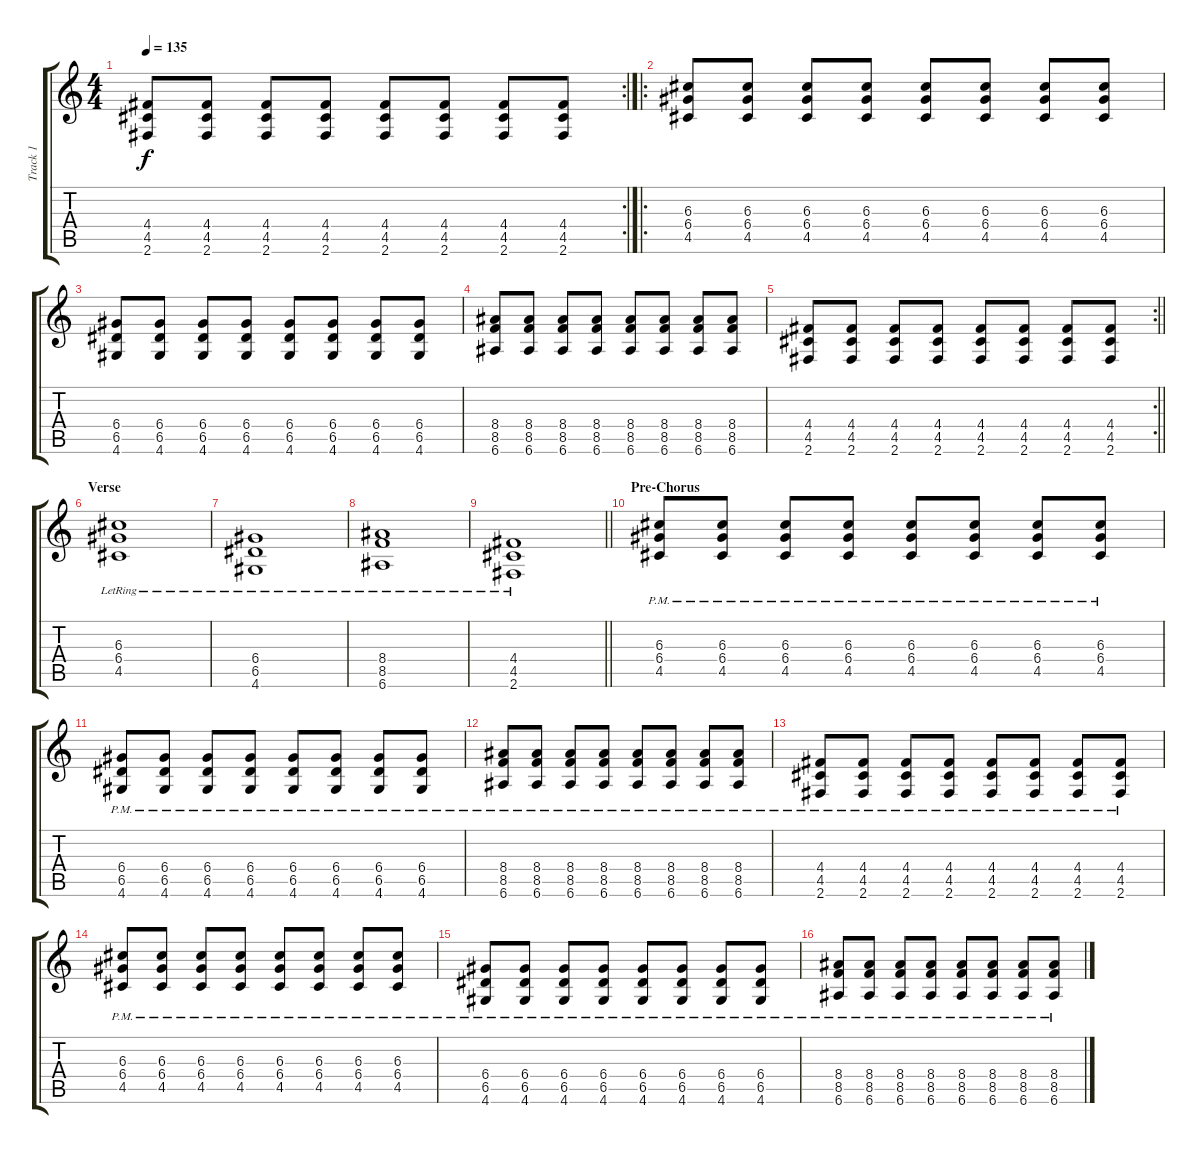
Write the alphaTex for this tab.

\track ("Track 1" "Track 1") {instrument overdrivenguitar}
\staff {score tabs}
\tuning (E4 B3 G3 D3 A2 E2) {hide}
\rc 2
\ts (4 4)
\tempo 135
\clef g2
\ks c
(4.4 4.5 2.6).8{dy f} (4.4 4.5 2.6).8 (4.4 4.5 2.6).8 (4.4 4.5 2.6).8 (4.4 4.5 2.6).8 (4.4 4.5 2.6).8 (4.4 4.5 2.6).8 (4.4 4.5 2.6).8 |
\ro
(6.3 6.4 4.5).8 (6.3 6.4 4.5).8 (6.3 6.4 4.5).8 (6.3 6.4 4.5).8 (6.3 6.4 4.5).8 (6.3 6.4 4.5).8 (6.3 6.4 4.5).8 (6.3 6.4 4.5).8 |
(6.4 6.5 4.6).8 (6.4 6.5 4.6).8 (6.4 6.5 4.6).8 (6.4 6.5 4.6).8 (6.4 6.5 4.6).8 (6.4 6.5 4.6).8 (6.4 6.5 4.6).8 (6.4 6.5 4.6).8 |
(8.4 8.5 6.6).8 (8.4 8.5 6.6).8 (8.4 8.5 6.6).8 (8.4 8.5 6.6).8 (8.4 8.5 6.6).8 (8.4 8.5 6.6).8 (8.4 8.5 6.6).8 (8.4 8.5 6.6).8 |
\rc 2
\barLineRight lightlight
(4.4 4.5 2.6).8 (4.4 4.5 2.6).8 (4.4 4.5 2.6).8 (4.4 4.5 2.6).8 (4.4 4.5 2.6).8 (4.4 4.5 2.6).8 (4.4 4.5 2.6).8 (4.4 4.5 2.6).8 |
\section ("" "Verse")
(6.3{lr} 6.4{lr} 4.5{lr}).1 |
(6.4{lr} 6.5 4.6).1 |
(8.4{lr} 8.5 6.6).1 |
\barLineRight lightlight
(4.4{lr} 4.5 2.6).1 |
\section ("" "Pre-Chorus")
(6.3{pm} 6.4{pm} 4.5{pm}).8 (6.3{pm} 6.4{pm} 4.5{pm}).8 (6.3{pm} 6.4{pm} 4.5{pm}).8 (6.3{pm} 6.4{pm} 4.5{pm}).8 (6.3{pm} 6.4{pm} 4.5{pm}).8 (6.3{pm} 6.4{pm} 4.5{pm}).8 (6.3{pm} 6.4{pm} 4.5{pm}).8 (6.3{pm} 6.4{pm} 4.5{pm}).8 |
(6.4{pm} 6.5{pm} 4.6{pm}).8 (6.4{pm} 6.5{pm} 4.6{pm}).8 (6.4{pm} 6.5{pm} 4.6{pm}).8 (6.4{pm} 6.5{pm} 4.6{pm}).8 (6.4{pm} 6.5{pm} 4.6{pm}).8 (6.4{pm} 6.5{pm} 4.6{pm}).8 (6.4{pm} 6.5{pm} 4.6{pm}).8 (6.4{pm} 6.5{pm} 4.6{pm}).8 |
(8.4{pm} 8.5{pm} 6.6{pm}).8 (8.4{pm} 8.5{pm} 6.6{pm}).8 (8.4{pm} 8.5{pm} 6.6{pm}).8 (8.4{pm} 8.5{pm} 6.6{pm}).8 (8.4{pm} 8.5{pm} 6.6{pm}).8 (8.4{pm} 8.5{pm} 6.6{pm}).8 (8.4{pm} 8.5{pm} 6.6{pm}).8 (8.4{pm} 8.5{pm} 6.6{pm}).8 |
(4.4{pm} 4.5{pm} 2.6{pm}).8 (4.4{pm} 4.5{pm} 2.6{pm}).8 (4.4{pm} 4.5{pm} 2.6{pm}).8 (4.4{pm} 4.5{pm} 2.6{pm}).8 (4.4{pm} 4.5{pm} 2.6{pm}).8 (4.4{pm} 4.5{pm} 2.6{pm}).8 (4.4{pm} 4.5{pm} 2.6{pm}).8 (4.4{pm} 4.5{pm} 2.6{pm}).8 |
(6.3{pm} 6.4{pm} 4.5{pm}).8 (6.3{pm} 6.4{pm} 4.5{pm}).8 (6.3{pm} 6.4{pm} 4.5{pm}).8 (6.3{pm} 6.4{pm} 4.5{pm}).8 (6.3{pm} 6.4{pm} 4.5{pm}).8 (6.3{pm} 6.4{pm} 4.5{pm}).8 (6.3{pm} 6.4{pm} 4.5{pm}).8 (6.3{pm} 6.4{pm} 4.5{pm}).8 |
(6.4{pm} 6.5{pm} 4.6{pm}).8 (6.4{pm} 6.5{pm} 4.6{pm}).8 (6.4{pm} 6.5{pm} 4.6{pm}).8 (6.4{pm} 6.5{pm} 4.6{pm}).8 (6.4{pm} 6.5{pm} 4.6{pm}).8 (6.4{pm} 6.5{pm} 4.6{pm}).8 (6.4{pm} 6.5{pm} 4.6{pm}).8 (6.4{pm} 6.5{pm} 4.6{pm}).8 |
(8.4{pm} 8.5{pm} 6.6{pm}).8 (8.4{pm} 8.5{pm} 6.6{pm}).8 (8.4{pm} 8.5{pm} 6.6{pm}).8 (8.4{pm} 8.5{pm} 6.6{pm}).8 (8.4{pm} 8.5{pm} 6.6{pm}).8 (8.4{pm} 8.5{pm} 6.6{pm}).8 (8.4{pm} 8.5{pm} 6.6{pm}).8 (8.4{pm} 8.5{pm} 6.6{pm}).8
